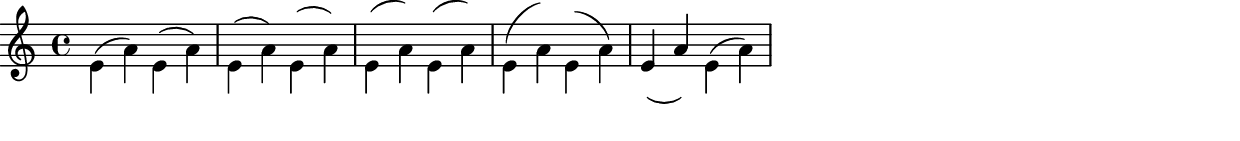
%% Generated by lilypond-book.py
%% Options: [exampleindent=10.16\mm,indent=0\mm,line-width=160\mm]
\include "lilypond-book-preamble.ly"


% ****************************************************************
% Start cut-&-pastable-section
% ****************************************************************



\paper {
  indent = 0\mm
  line-width = 160\mm
  % offset the left padding, also add 1mm as lilypond creates cropped
  % images with a little space on the right
  line-width = #(- line-width (* mm  3.000000) (* mm 1))
}

\layout {
  
}





% ****************************************************************
% ly snippet:
% ****************************************************************
\sourcefilename "moving-slur-positions-vertically.ly"
\sourcefileline 0
%% DO NOT EDIT this file manually; it is automatically
%% generated from LSR http://lsr.dsi.unimi.it
%% Make any changes in LSR itself, or in Documentation/snippets/new/ ,
%% and then run scripts/auxiliar/makelsr.py
%%
%% This file is in the public domain.
\version "2.17.6"

\header {
%% Translation of GIT committish: 56145dfed8f19bb34459d5b40cab388776d2ec49
  texidoces = "
Se puede ajustar la posición vertical de una ligadura de
expresión utilizando la propiedad @code{positions} del objeto
@code{Slur}.  La propiedad tiene dos parámetros, refiriéndose el
primero al extremo izquierdo de la ligadura y el segundo al derecho.
Los valores de los parámetros no se utilizan por parte de LilyPond
para producir un desplazamiento exacto de la ligadura: más bien
selecciona la colocación que mejor aspecto tiene, teniendo en cuenta
los valores de los parámetros.  Los valores positivos desplazan la
ligadura hacia arriba, y son adecuados a notas que tienen las plicas
hacia abajo.  Los valores negativos desplazan las ligaduras bajas aún
más hacia abajo.

"
  doctitlees = "Desplazar ligaduras de expresión verticalmente"

%% Translation of GIT committish: 64d521c30b929ac9be37823df577b8f02c8cf0ee
  texidocfr = "
Le positionnement vertical d'une liaison se contrôle par la propriété
@code{positions} de l'objet @code{Slur}.  Cette propriété dispose de
deux paramètres : le premier affecte l'extrémité gauche de la
liaison, le second son extrémité droite.  La valeur des paramètres
n'aura aucune influence sur le galbe de la liaison.  LilyPond ne
s'en servira que pour adapter le positionnement de la courbe.  Des
valeurs positives décalent la liaison vers le haut et s'utilisent
pour des hampes descendantes.  Des valeurs négatives entraînent un
décalage vers le bas.

"
  doctitlefr = "Déplacement vertical des liaisons d'articulation"

  lsrtags = "expressive-marks, tweaks-and-overrides"

  texidoc = "
The vertical position of a slur can be adjusted using the
@code{positions} property of @code{Slur}.  The property has 2
parameters, the first referring to the left end of the slur and the
second to the right.  The values of the parameters are not used by
LilyPond to make an exact movement of the slur - instead it selects
what placement of the slur looks best, taking into account the
parameter values.  Positive values move the slur up, and are
appropriate for notes with stems down.  Negative values move downward
slurs further down.

"
  doctitle = "Moving slur positions vertically"
} % begin verbatim


\relative c' {
  \stemDown
  e4( a)
  \override Slur.positions = #'(1 . 1)
  e4( a)
  \override Slur.positions = #'(2 . 2)
  e4( a)
  \override Slur.positions = #'(3 . 3)
  e4( a)
  \override Slur.positions = #'(4 . 4)
  e4( a)
  \override Slur.positions = #'(5 . 5)
  e4( a)
  \override Slur.positions = #'(0 . 5)
  e4( a)
  \override Slur.positions = #'(5 . 0)
  e4( a)
  \stemUp
  \override Slur.positions = #'(-5 . -5)
  e4( a)
  \stemDown
  \revert Slur.positions
  e4( a)
}



% ****************************************************************
% end ly snippet
% ****************************************************************
